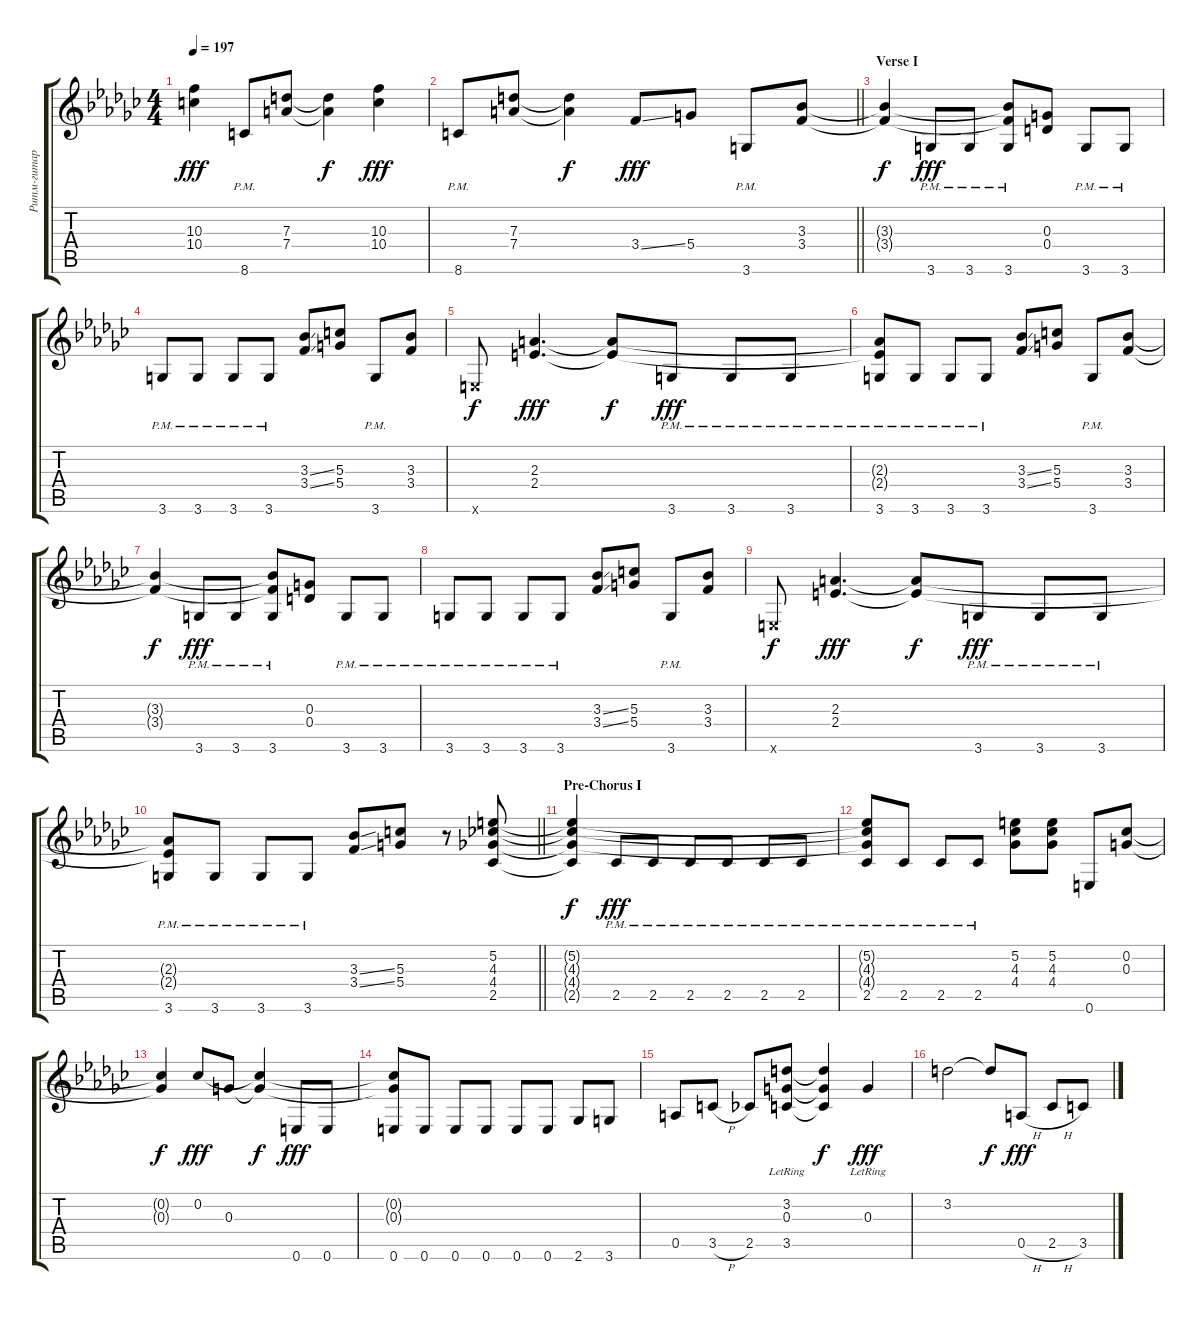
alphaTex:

\track ("Ритм-гитара" "Ритм-гитар") {instrument distortionguitar}
\staff {score tabs}
\tuning (E4 B3 G3 D3 A2 E2) {hide}
\ts (4 4)
\tempo 197
\clef g2
\ks gb
(10.3 10.4).4{dy fff} 8.6{pm}.8 (7.3 7.4).8 (7.3{t} 7.4{t}).4{dy f} (10.3 10.4).4{dy fff} |
\barLineRight lightlight
8.6{pm}.8 (7.3 7.4).8 (7.3{t} 7.4{t}).4{dy f} 3.4{ss}.8{dy fff} 5.4.8 3.6{pm}.8 (3.3 3.4).8 |
\section ("" "Verse I")
(3.3{t} 3.4{t}).4{dy f} 3.6{pm}.8{dy fff} 3.6{pm}.8 (3.3{t} 3.4{t} 3.6{pm}).8 (0.3 0.4).8 3.6{pm}.8 3.6{pm}.8 |
3.6{pm}.8 3.6{pm}.8 3.6{pm}.8 3.6{pm}.8 (3.3{ss} 3.4{ss}).8 (5.3 5.4).8 3.6{pm}.8 (3.3 3.4).8 |
0.6{x}.8{dy f} (2.3 2.4).4{d dy fff} (2.3{t} 2.4{t}).8{dy f} 3.6{pm}.8{dy fff} 3.6{pm}.8 3.6{pm}.8 |
(2.3{t} 2.4{t} 3.6{pm}).8 3.6{pm}.8 3.6{pm}.8 3.6{pm}.8 (3.3{ss} 3.4{ss}).8 (5.3 5.4).8 3.6{pm}.8 (3.3 3.4).8 |
(3.3{t} 3.4{t}).4{dy f} 3.6{pm}.8{dy fff} 3.6{pm}.8 (3.3{t} 3.4{t} 3.6{pm}).8 (0.3 0.4).8 3.6{pm}.8 3.6{pm}.8 |
3.6{pm}.8 3.6{pm}.8 3.6{pm}.8 3.6{pm}.8 (3.3{ss} 3.4{ss}).8 (5.3 5.4).8 3.6{pm}.8 (3.3 3.4).8 |
0.6{x}.8{dy f} (2.3 2.4).4{d dy fff} (2.3{t} 2.4{t}).8{dy f} 3.6{pm}.8{dy fff} 3.6{pm}.8 3.6{pm}.8 |
\barLineRight lightlight
(2.3{t} 2.4{t} 3.6{pm}).8 3.6{pm}.8 3.6{pm}.8 3.6{pm}.8 (3.3{ss} 3.4{ss}).8 (5.3 5.4).8 r.8 (5.2 4.3 4.4 2.5).8 |
\section ("" "Pre-Chorus I")
(5.2{t} 4.3{t} 4.4{t} 2.5{t}).4{dy f} 2.5{pm}.8{dy fff} 2.5{pm}.8 2.5{pm}.8 2.5{pm}.8 2.5{pm}.8 2.5{pm}.8 |
(5.2{t} 4.3{t} 4.4{t} 2.5{pm}).8 2.5{pm}.8 2.5{pm}.8 2.5{pm}.8 (5.2 4.3 4.4).8 (5.2 4.3 4.4).8 0.6.8 (0.2 0.3).8 |
(0.2{t} 0.3{t}).4{dy f} 0.2.8{dy fff} 0.3.8 (0.2{t} 0.3{t}).4{dy f} 0.6.8{dy fff} 0.6.8 |
(0.2{t} 0.3{t} 0.6).8 0.6.8 0.6.8 0.6.8 0.6.8 0.6.8 2.6.8 3.6.8 |
0.5.8 3.5{h}.8 2.5.8 (3.2{lr} 0.3 3.5{lr}).8 (3.2{t} 0.3{t} 3.5{t}).4{dy f} 0.3{lr}.4{dy fff} |
3.2.2 3.2{t}.8{dy f} 0.5{h}.8{dy fff} 2.5{h}.8 3.5.8
